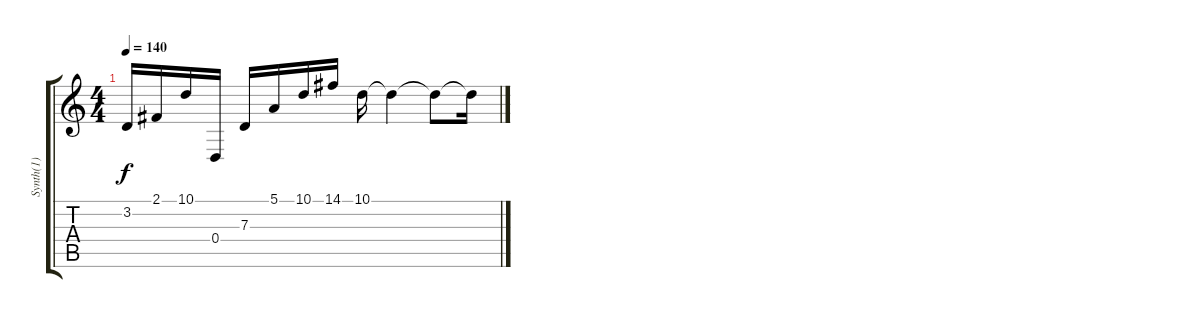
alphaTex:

\track ("Synth(1)" "Synth(1)") {instrument lead8bassandlead}
\staff {score tabs}
\tuning (E4 B3 G3 D3 A2 E2) {hide}
\ts (4 4)
\tempo 140
\clef g2
\ks c
3.2.16{dy f} 2.1.16 10.1.16 0.4.16 7.3.16 5.1.16 10.1.16 14.1.16 10.1.16 10.1{t}.4 10.1{t}.8 10.1{t}.16
